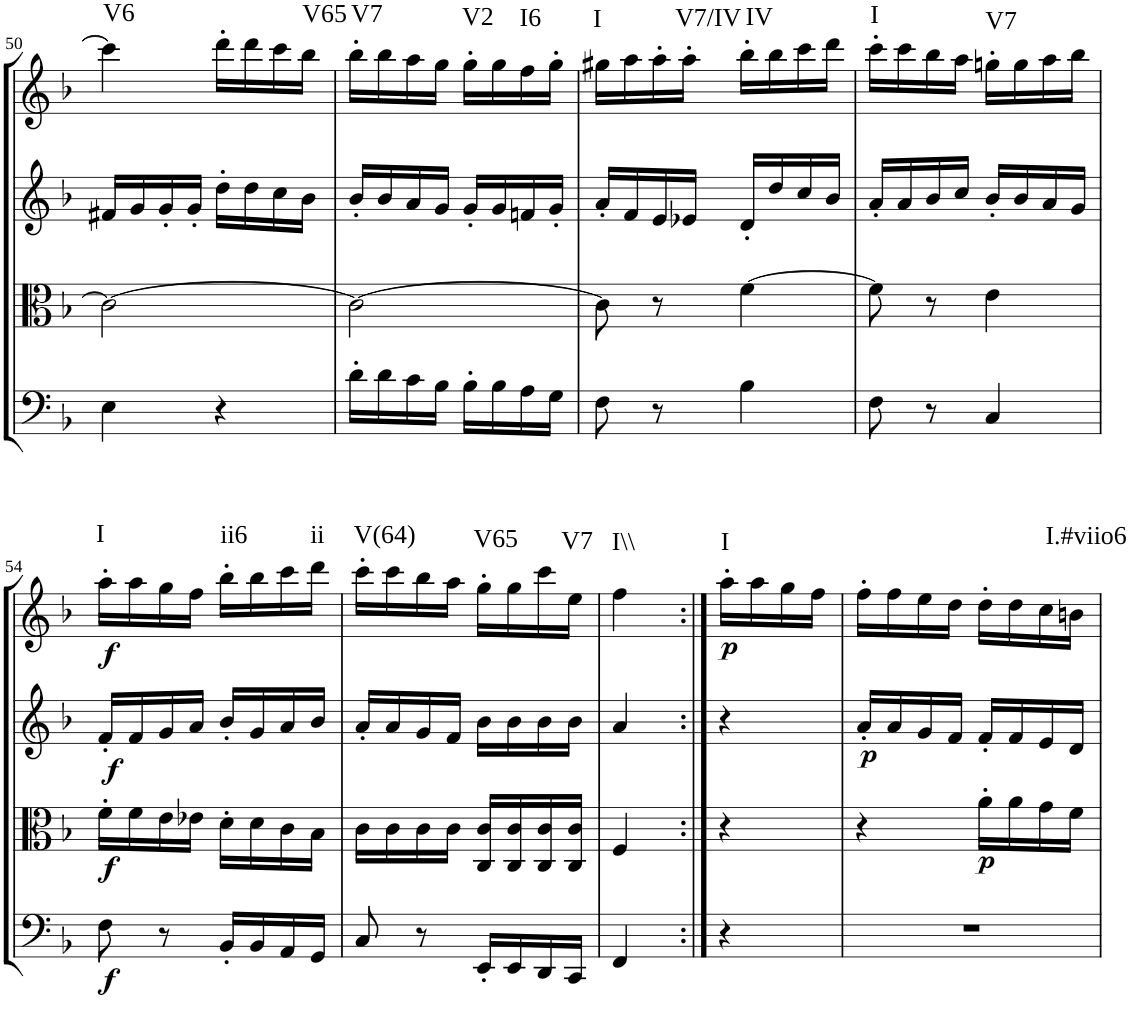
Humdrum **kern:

**kern	**dynam	**kern	**dynam	**kern	**dynam	**kern	**dynam	**harte
*part4	*part4	*part3	*part3	*part2	*part2	*part1	*part1	*part1
*staff4	*staff4	*staff3	*staff3	*staff2	*staff2	*staff1	*staff1	*
*I"Cello	*	*I"Viola	*	*I"2nd Violin	*	*I"1st Violin	*	*
*	*	*I'Vla	*	*I'Vln	*	*I'Vln	*	*
!!LO:PB:g=z
*clefF4	*	*clefC3	*	*clefG2	*	*clefG2	*	*
*k[b-]	*	*k[b-]	*	*k[b-]	*	*k[b-]	*	*
*F:	*	*F:	*	*F:	*	*F:	*	*
*M2/4	*	*M2/4	*	*M2/4	*	*M2/4	*	*
=50	=50	=50	=50	=50	=50	=50	=50	=50
!	!	!	!	!	!	!	!	!LO:H:kt=V6
4E\	.	2c\_	.	16f#X/LL	.	4ccc\]	.	N
.	.	.	.	16g/	.	.	.	.
.	.	.	.	16g'/	.	.	.	.
.	.	.	.	16g'/JJ	.	.	.	.
4r	.	.	.	16dd'\LL	.	16ddd'\LL	.	.
.	.	.	.	16dd\	.	16ddd\	.	.
.	.	.	.	16cc\	.	16ccc\	.	.
!	!	!	!	!	!	!	!	!LO:H:kt=V65
.	.	.	.	16b-\JJ	.	16bb-\JJ	.	N
=51	=51	=51	=51	=51	=51	=51	=51	=51
!	!	!	!	!	!	!	!	!LO:H:kt=V7
16d'\LL	.	2c\_	.	16b-'/LL	.	16bb-'\LL	.	N
16d\	.	.	.	16b-/	.	16bb-\	.	.
16c\	.	.	.	16a/	.	16aa\	.	.
16B-\JJ	.	.	.	16g/JJ	.	16gg\JJ	.	.
!	!	!	!	!	!	!	!	!LO:H:kt=V2
16B-'\LL	.	.	.	16g'/LL	.	16gg'\LL	.	N
16B-\	.	.	.	16g/	.	16gg\	.	.
!	!	!	!	!	!	!	!	!LO:H:kt=I6
16A\	.	.	.	16fn/	.	16ff\	.	N
16G\JJ	.	.	.	16g'/JJ	.	16gg'\JJ	.	.
=52	=52	=52	=52	=52	=52	=52	=52	=52
!	!	!	!	!	!	!	!	!LO:H:kt=I
8F\	.	8c\]	.	16a'/LL	.	16gg#X\LL	.	N
.	.	.	.	16f/	.	16aa\	.	.
8r	.	8r	.	16e/	.	16aa'\	.	.
!	!	!	!	!	!	!	!	!LO:H:kt=V7/IV
.	.	.	.	16e-X/JJ	.	16aa'\JJ	.	N
!	!	!	!	!	!	!	!	!LO:H:kt=IV
4B-\	.	[4f\	.	16d'/LL	.	16bb-'\LL	.	N
.	.	.	.	16dd/	.	16bb-\	.	.
.	.	.	.	16cc/	.	16ccc\	.	.
.	.	.	.	16b-/JJ	.	16ddd\JJ	.	.
=53	=53	=53	=53	=53	=53	=53	=53	=53
!	!	!	!	!	!	!	!	!LO:H:kt=I
8F\	.	8f\]	.	16a'/LL	.	16ccc'\LL	.	N
.	.	.	.	16a/	.	16ccc\	.	.
8r	.	8r	.	16b-/	.	16bb-\	.	.
.	.	.	.	16cc/JJ	.	16aa\JJ	.	.
!	!	!	!	!	!	!	!	!LO:H:kt=V7
4C/	.	4e\	.	16b-'/LL	.	16ggn'\LL	.	N
.	.	.	.	16b-/	.	16gg\	.	.
.	.	.	.	16a/	.	16aa\	.	.
.	.	.	.	16g/JJ	.	16bb-\JJ	.	.
!!LO:LB:g=z
=54	=54	=54	=54	=54	=54	=54	=54	=54
!	!LO:DY:b	!	!LO:DY:b	!	!LO:DY:b	!	!LO:DY:b	!LO:H:kt=I
8F\	f	16f'\LL	f	16f'/LL	f	16aa'\LL	f	N
.	.	16f\	.	16f/	.	16aa\	.	.
8r	.	16e\	.	16g/	.	16gg\	.	.
.	.	16e-X\JJ	.	16a/JJ	.	16ff\JJ	.	.
!	!	!	!	!	!	!	!	!LO:H:kt=ii6
16BB-'/LL	.	16d'\LL	.	16b-'/LL	.	16bb-'\LL	.	N
16BB-/	.	16d\	.	16g/	.	16bb-\	.	.
16AA/	.	16c\	.	16a/	.	16ccc\	.	.
!	!	!	!	!	!	!	!	!LO:H:kt=ii
16GG/JJ	.	16B-\JJ	.	16b-/JJ	.	16ddd\JJ	.	N
=55	=55	=55	=55	=55	=55	=55	=55	=55
!	!	!	!	!	!	!	!	!LO:H:kt=V(64)
8C/	.	16c\LL	.	16a'/LL	.	16ccc'\LL	.	N
.	.	16c\	.	16a/	.	16ccc\	.	.
8r	.	16c\	.	16g/	.	16bb-\	.	.
.	.	16c\JJ	.	16f/JJ	.	16aa\JJ	.	.
!	!	!	!	!	!	!	!	!LO:H:kt=V65
16EE'/LL	.	16C/ 16c/LL	.	16b-\LL	.	16gg'\LL	.	N
16EE/	.	16C/ 16c/	.	16b-\	.	16gg\	.	.
16DD/	.	16C/ 16c/	.	16b-\	.	16ccc\	.	.
!	!	!	!	!	!	!	!	!LO:H:kt=V7
16CC/JJ	.	16C/ 16c/JJ	.	16b-\JJ	.	16ee\JJ	.	N
=56	=56	=56	=56	=56	=56	=56	=56	=56
!	!	!	!	!	!	!	!	!LO:H:kt=I\\
4FF/	.	4F/	.	4a/	.	4ff\	.	N
=57:|!	=57:|!	=57:|!	=57:|!	=57:|!	=57:|!	=57:|!	=57:|!	=57:|!
!	!	!	!	!	!	!	!LO:DY:b	!LO:H:kt=I
4r	.	4r	.	4r	.	16aa'\LL	p	N
.	.	.	.	.	.	16aa\	.	.
.	.	.	.	.	.	16gg\	.	.
.	.	.	.	.	.	16ff\JJ	.	.
=58	=58	=58	=58	=58	=58	=58	=58	=58
!	!	!	!	!	!LO:DY:b	!	!	!
2r	.	4r	.	16a'/LL	p	16ff'\LL	.	.
.	.	.	.	16a/	.	16ff\	.	.
.	.	.	.	16g/	.	16ee\	.	.
.	.	.	.	16f/JJ	.	16dd\JJ	.	.
!	!	!	!LO:DY:b	!	!	!	!	!
.	.	16a'\LL	p	16f'/LL	.	16dd'\LL	.	.
.	.	16a\	.	16f/	.	16dd\	.	.
.	.	16g\	.	16e/	.	16cc\	.	.
!	!	!	!	!	!	!	!	!LO:H:kt=I.#viio6
.	.	16f\JJ	.	16d/JJ	.	16bn\JJ	.	N
=	=	=	=	=	=	=	=	=
*-	*-	*-	*-	*-	*-	*-	*-	*-
